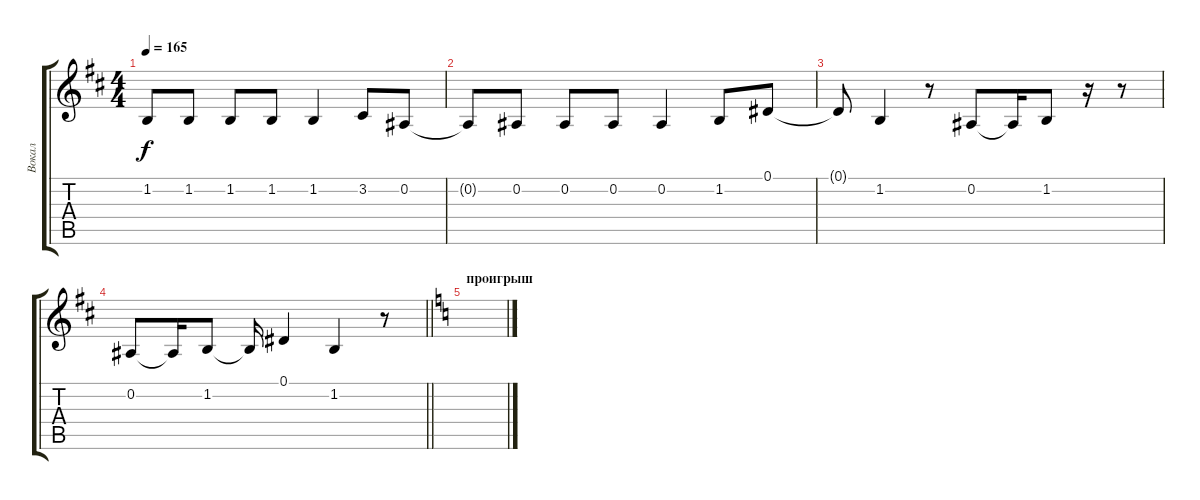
\track ("Вокал" "Вокал") {instrument lead8bassandlead}
\staff {score tabs}
\tuning (Eb4 Bb3 Gb3 Db3 Ab2 Eb2) {hide}
\ts (4 4)
\tempo 165
\clef g2
\ks bminor
1.2.8{dy f} 1.2.8 1.2.8 1.2.8 1.2.4 3.2.8 0.2.8 |
0.2{t}.8 0.2.8 0.2.8 0.2.8 0.2.4 1.2.8 0.1.8 |
0.1{t}.8 1.2.4 r.8 0.2.8 0.2{t}.16 1.2.8 r.16 r.8 |
\barLineRight lightlight
0.2.8 0.2{t}.16 1.2.8 1.2{t}.16 0.1.4 1.2.4 r.8 |
\section ("" "проигрыш")
\ks c
